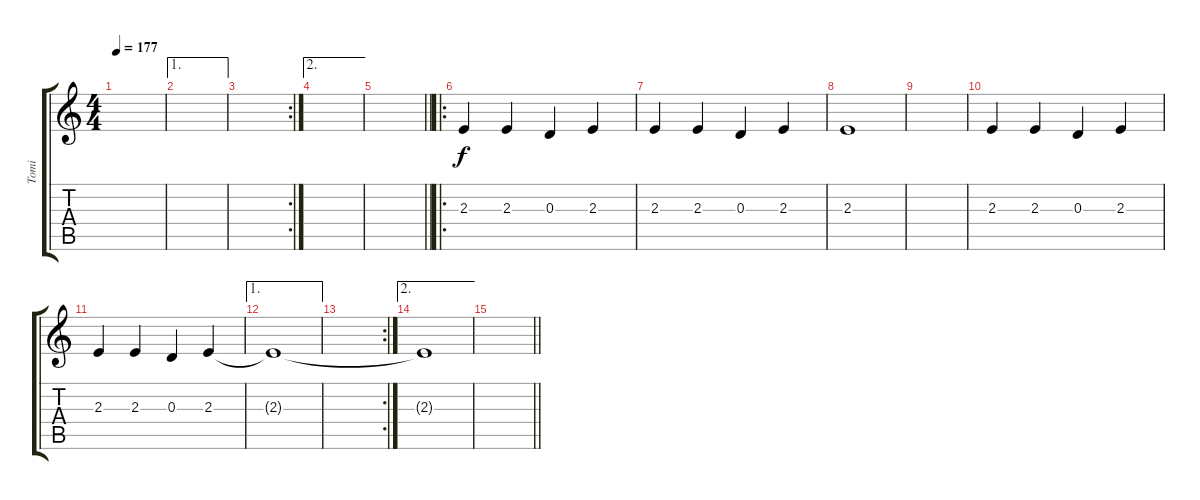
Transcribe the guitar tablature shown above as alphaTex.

\track ("Tomi" "Tomi") {instrument contrabass}
\staff {score tabs}
\tuning (B3 Gb3 D3 A2 E2 B1) {hide}
\ts (4 4)
\tempo 177
\clef g2
\ks c
|
\ae 1
|
\rc 2
|
\ae 2
|
\barLineRight lightlight
|
\ro
2.3.4 2.3.4 0.3.4 2.3.4 |
2.3.4 2.3.4 0.3.4 2.3.4 |
2.3.1 |
|
2.3.4 2.3.4 0.3.4 2.3.4 |
2.3.4 2.3.4 0.3.4 2.3.4 |
\ae 1
2.3{t}.1 |
\rc 2
|
\ae 2
2.3{t}.1 |
\barLineRight lightlight
